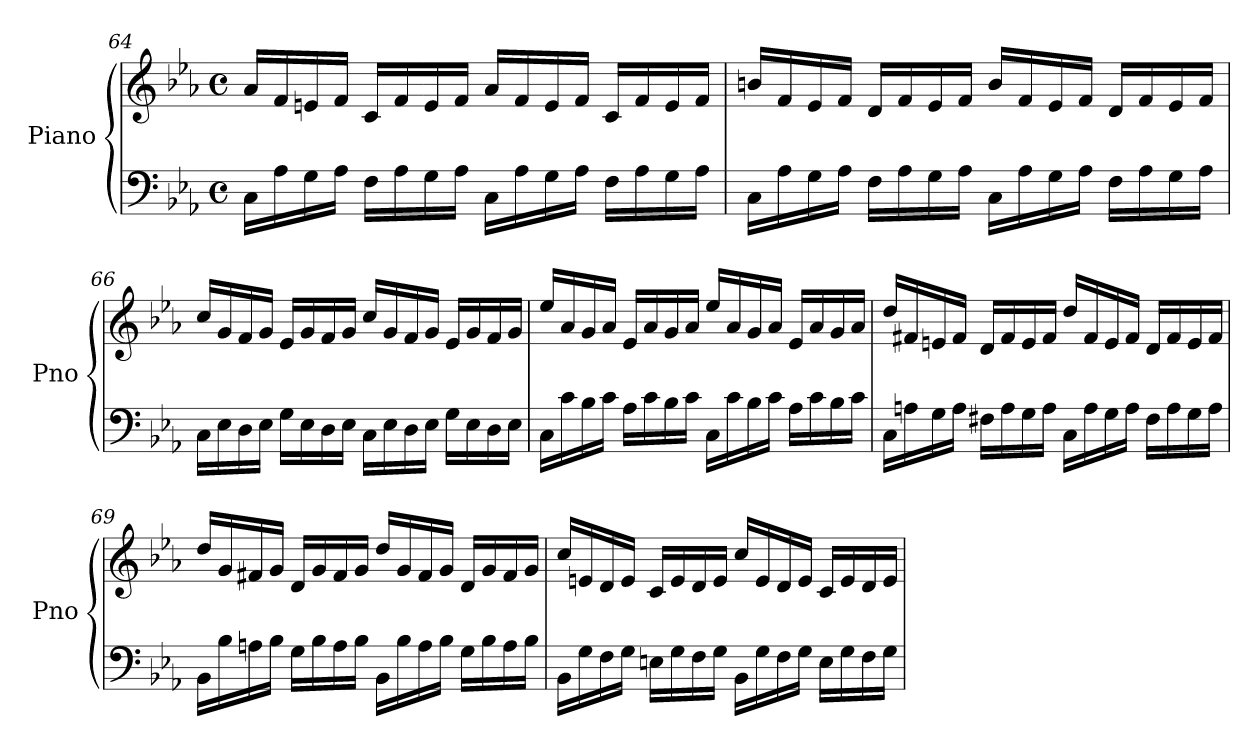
**kern	**kern
*part1	*part1
*staff2	*staff1
*I"Piano	*
*I'Pno	*
*clefF4	*clefG2
*k[b-e-a-]	*k[b-e-a-]
*E-:	*E-:
*M4/4	*M4/4
*met(c)	*met(c)
=64	=64
16C\LL	16a-/LL
16A-\	16f/
16G\	16en/
16A-\JJ	16f/JJ
16F\LL	16c/LL
16A-\	16f/
16G\	16e/
16A-\JJ	16f/JJ
16C\LL	16a-/LL
16A-\	16f/
16G\	16e/
16A-\JJ	16f/JJ
16F\LL	16c/LL
16A-\	16f/
16G\	16e/
16A-\JJ	16f/JJ
=65	=65
16C\LL	16bn/LL
16A-\	16f/
16G\	16e-/
16A-\JJ	16f/JJ
16F\LL	16d/LL
16A-\	16f/
16G\	16e-/
16A-\JJ	16f/JJ
16C\LL	16b/LL
16A-\	16f/
16G\	16e-/
16A-\JJ	16f/JJ
16F\LL	16d/LL
16A-\	16f/
16G\	16e-/
16A-\JJ	16f/JJ
!!LO:LB:g=z
=66	=66
16C\LL	16cc/LL
16E-\	16g/
16D\	16f/
16E-\JJ	16g/JJ
16G\LL	16e-/LL
16E-\	16g/
16D\	16f/
16E-\JJ	16g/JJ
16C\LL	16cc/LL
16E-\	16g/
16D\	16f/
16E-\JJ	16g/JJ
16G\LL	16e-/LL
16E-\	16g/
16D\	16f/
16E-\JJ	16g/JJ
=67	=67
16C\LL	16ee-/LL
16c\	16a-/
16B-\	16g/
16c\JJ	16a-/JJ
16A-\LL	16e-/LL
16c\	16a-/
16B-\	16g/
16c\JJ	16a-/JJ
16C\LL	16ee-/LL
16c\	16a-/
16B-\	16g/
16c\JJ	16a-/JJ
16A-\LL	16e-/LL
16c\	16a-/
16B-\	16g/
16c\JJ	16a-/JJ
=68	=68
16C\LL	16dd/LL
16An\	16f#X/
16G\	16en/
16A\JJ	16f#/JJ
16F#X\LL	16d/LL
16A\	16f#/
16G\	16e/
16A\JJ	16f#/JJ
16C\LL	16dd/LL
16A\	16f#/
16G\	16e/
16A\JJ	16f#/JJ
16F#\LL	16d/LL
16A\	16f#/
16G\	16e/
16A\JJ	16f#/JJ
!!LO:LB:g=z
=69	=69
16BB-\LL	16dd/LL
16B-\	16g/
16An\	16f#X/
16B-\JJ	16g/JJ
16G\LL	16d/LL
16B-\	16g/
16A\	16f#/
16B-\JJ	16g/JJ
16BB-\LL	16dd/LL
16B-\	16g/
16A\	16f#/
16B-\JJ	16g/JJ
16G\LL	16d/LL
16B-\	16g/
16A\	16f#/
16B-\JJ	16g/JJ
=70	=70
16BB-\LL	16cc/LL
16G\	16en/
16F\	16d/
16G\JJ	16e/JJ
16En\LL	16c/LL
16G\	16e/
16F\	16d/
16G\JJ	16e/JJ
16BB-\LL	16cc/LL
16G\	16e/
16F\	16d/
16G\JJ	16e/JJ
16E\LL	16c/LL
16G\	16e/
16F\	16d/
16G\JJ	16e/JJ
=	=
*-	*-
